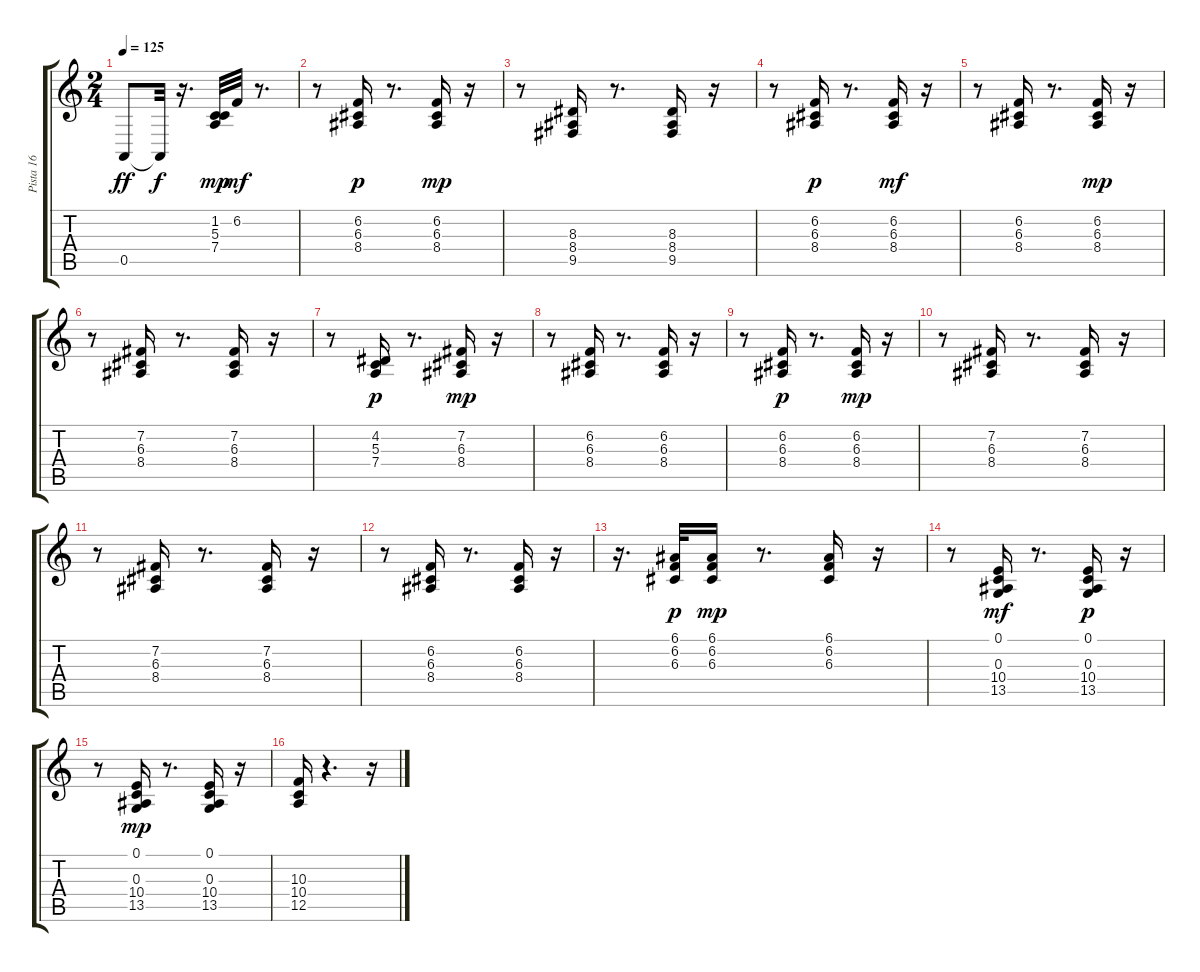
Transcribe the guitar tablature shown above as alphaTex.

\track ("Pista 16" "Pista 16") {instrument tenorsax}
\staff {score tabs}
\tuning (E4 B3 G3 D3 A2 E2) {hide}
\ts (2 4)
\tempo 125
\clef g2
\ks c
0.5.8{dy ff} 0.5{t}.32{dy f} r.16{d} (1.2 5.3 7.4).32{dy mp} 6.2.32{dy mf} r.8{d} |
r.8 (6.2 6.3 8.4).16{dy p} r.8{d} (6.2 6.3 8.4).16{dy mp} r.16 |
r.8 (8.3 8.4 9.5).16 r.8{d} (8.3 8.4 9.5).16 r.16 |
r.8 (6.2 6.3 8.4).16{dy p} r.8{d} (6.2 6.3 8.4).16{dy mf} r.16 |
r.8 (6.2 6.3 8.4).16 r.8{d} (6.2 6.3 8.4).16{dy mp} r.16 |
r.8 (7.2 6.3 8.4).16 r.8{d} (7.2 6.3 8.4).16 r.16 |
r.8 (4.2 5.3 7.4).16{dy p} r.8{d} (7.2 6.3 8.4).16{dy mp} r.16 |
r.8 (6.2 6.3 8.4).16 r.8{d} (6.2 6.3 8.4).16 r.16 |
r.8 (6.2 6.3 8.4).16{dy p} r.8{d} (6.2 6.3 8.4).16{dy mp} r.16 |
r.8 (7.2 6.3 8.4).16 r.8{d} (7.2 6.3 8.4).16 r.16 |
r.8 (7.2 6.3 8.4).16 r.8{d} (7.2 6.3 8.4).16 r.16 |
r.8 (6.2 6.3 8.4).16 r.8{d} (6.2 6.3 8.4).16 r.16 |
r.16{d} (6.1 6.2 6.3).32{dy p} (6.1 6.2 6.3).16{dy mp} r.8{d} (6.1 6.2 6.3).16 r.16 |
r.8 (0.1 0.3 10.4 13.5).16{dy mf} r.8{d} (0.1 0.3 10.4 13.5).16{dy p} r.16 |
r.8 (0.1 0.3 10.4 13.5).16{dy mp} r.8{d} (0.1 0.3 10.4 13.5).16 r.16 |
(10.3 10.4 12.5).16 r.4{d} r.16
